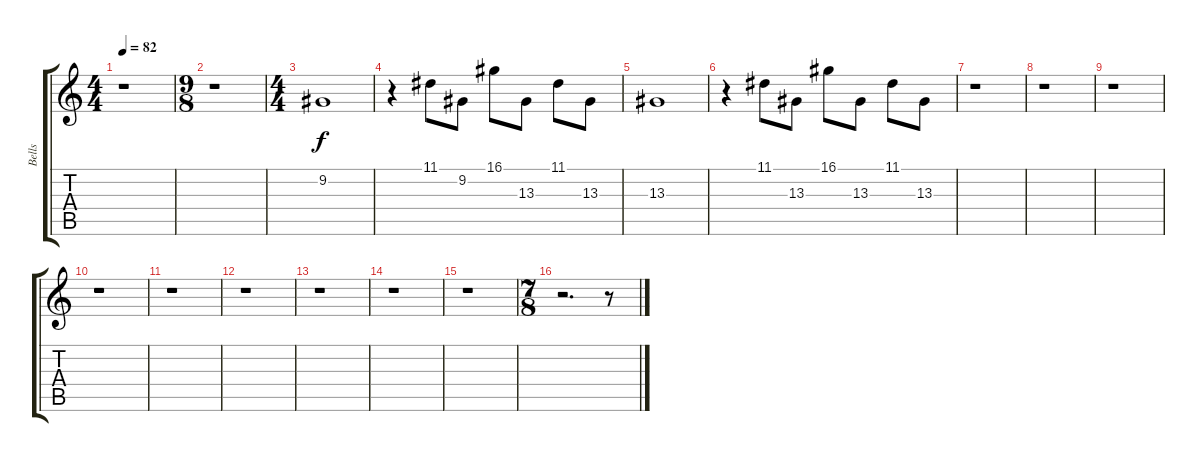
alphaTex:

\track ("Bells" "Bells") {instrument tubularbells}
\staff {score tabs}
\tuning (E4 B3 G3 D3 A2 E2) {hide}
\ts (4 4)
\tempo 82
\clef g2
\ks c
r.1{dy f} |
\ts (9 8)
r.1 |
\ts (4 4)
9.2.1{volume 4} |
r.4 11.1.8 9.2.8 16.1.8 13.3.8 11.1.8 13.3.8 |
13.3.1 |
r.4 11.1.8 13.3.8 16.1.8 13.3.8 11.1.8 13.3.8 |
r.1 |
r.1 |
r.1 |
r.1 |
r.1 |
r.1 |
r.1 |
r.1 |
r.1 |
\ts (7 8)
r.2{d} r.8
